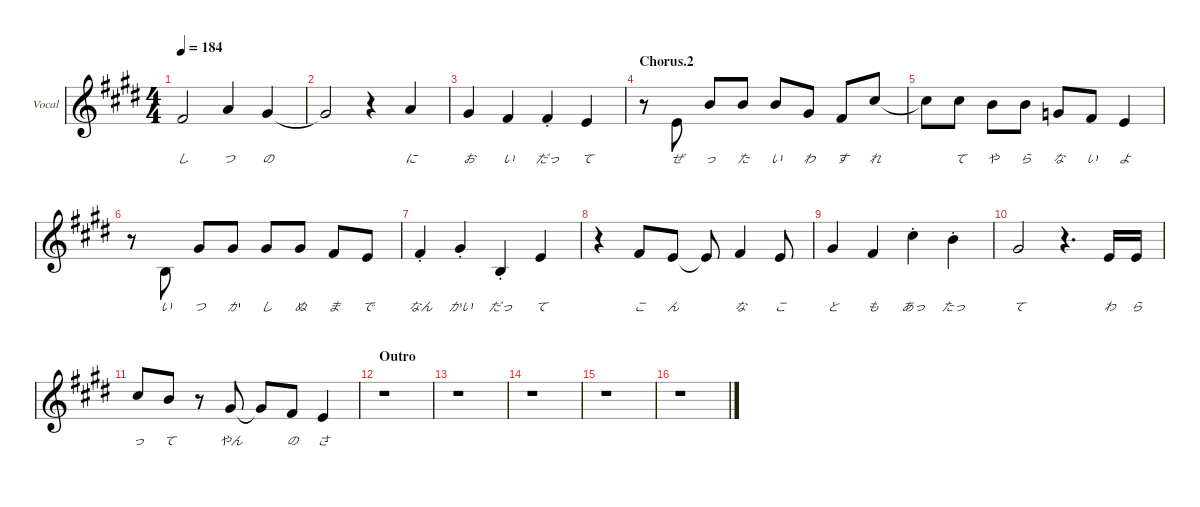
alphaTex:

\defaultSystemsLayout 4
\hideDynamics
\bracketExtendMode nobrackets
\firstSystemTrackNameOrientation horizontal
\track ("Vocal" "Vocal") {defaultSystemsLayout 4 mute instrument lead7fifths}
\staff {score}
\tuning (E4 B3 G3 D3 A2 E2)
\ts (4 4)
\tempo 184
\clef g2
\scale
0.231105
\ks e
2.1{acc #}.2{lyrics (0 "し") lyrics (1 "") lyrics (2 "") lyrics (3 "") lyrics (4 "") dy f beam Up} 5.1{acc forcenatural}.4{lyrics (0 "つ") lyrics (1 "") lyrics (2 "") lyrics (3 "") lyrics (4 "") beam Up} 4.1{acc #}.4{lyrics (0 "の") lyrics (1 "") lyrics (2 "") lyrics (3 "") lyrics (4 "") beam Up} |
\scale
0.231105 4.1{t acc #}.2{beam Up} r.4{beam Down} 5.1{acc forcenatural}.4{lyrics (0 "に") lyrics (1 "") lyrics (2 "") lyrics (3 "") lyrics (4 "") beam Up} |
\scale
0.235526 4.1{acc #}.4{lyrics (0 "お") lyrics (1 "") lyrics (2 "") lyrics (3 "") lyrics (4 "") beam Up} 2.1{acc #}.4{lyrics (0 "い") lyrics (1 "") lyrics (2 "") lyrics (3 "") lyrics (4 "") beam Up} 2.1{st acc #}.4{lyrics (0 "だっ") lyrics (1 "") lyrics (2 "") lyrics (3 "") lyrics (4 "") beam Up} 0.1{acc forcenatural}.4{lyrics (0 "て") lyrics (1 "") lyrics (2 "") lyrics (3 "") lyrics (4 "") beam Up} |
\section ("" "Chorus.2")
\scale
0.302263 r.8{beam Down} 0.1{acc forcenatural}.8{lyrics (0 "ぜ") lyrics (1 "") lyrics (2 "") lyrics (3 "") lyrics (4 "") beam Up} 7.1{acc forcenatural}.8{lyrics (0 "っ") lyrics (1 "") lyrics (2 "") lyrics (3 "") lyrics (4 "") beam Up} 7.1{acc forcenatural}.8{lyrics (0 "た") lyrics (1 "") lyrics (2 "") lyrics (3 "") lyrics (4 "") beam Up} 7.1{acc forcenatural}.8{lyrics (0 "い") lyrics (1 "") lyrics (2 "") lyrics (3 "") lyrics (4 "") beam Up} 4.1{acc #}.8{lyrics (0 "わ") lyrics (1 "") lyrics (2 "") lyrics (3 "") lyrics (4 "") beam Up} 2.1{acc #}.8{lyrics (0 "す") lyrics (1 "") lyrics (2 "") lyrics (3 "") lyrics (4 "") beam Up} 9.1{acc #}.8{lyrics (0 "れ") lyrics (1 "") lyrics (2 "") lyrics (3 "") lyrics (4 "") beam Up} |
\scale
0.231105 9.1{t acc #}.8{beam Down} 9.1{acc #}.8{lyrics (0 "て") lyrics (1 "") lyrics (2 "") lyrics (3 "") lyrics (4 "") beam Down} 7.1{acc forcenatural}.8{lyrics (0 "や") lyrics (1 "") lyrics (2 "") lyrics (3 "") lyrics (4 "") beam Down} 7.1{acc forcenatural}.8{lyrics (0 "ら") lyrics (1 "") lyrics (2 "") lyrics (3 "") lyrics (4 "") beam Down} 3.1{acc forcenatural}.8{lyrics (0 "な") lyrics (1 "") lyrics (2 "") lyrics (3 "") lyrics (4 "") beam Up} 2.1{acc #}.8{lyrics (0 "い") lyrics (1 "") lyrics (2 "") lyrics (3 "") lyrics (4 "") beam Up} 0.1{acc forcenatural}.4{lyrics (0 "よ") lyrics (1 "") lyrics (2 "") lyrics (3 "") lyrics (4 "") beam Up} |
\scale
0.231105 r.8{beam Down} 0.2{acc forcenatural}.8{lyrics (0 "い") lyrics (1 "") lyrics (2 "") lyrics (3 "") lyrics (4 "") beam Up} 4.1{acc #}.8{lyrics (0 "つ") lyrics (1 "") lyrics (2 "") lyrics (3 "") lyrics (4 "") beam Up} 4.1{acc #}.8{lyrics (0 "か") lyrics (1 "") lyrics (2 "") lyrics (3 "") lyrics (4 "") beam Up} 4.1{acc #}.8{lyrics (0 "し") lyrics (1 "") lyrics (2 "") lyrics (3 "") lyrics (4 "") beam Up} 4.1{acc #}.8{lyrics (0 "ぬ") lyrics (1 "") lyrics (2 "") lyrics (3 "") lyrics (4 "") beam Up} 2.1{acc #}.8{lyrics (0 "ま") lyrics (1 "") lyrics (2 "") lyrics (3 "") lyrics (4 "") beam Up} 0.1{acc forcenatural}.8{lyrics (0 "で") lyrics (1 "") lyrics (2 "") lyrics (3 "") lyrics (4 "") beam Up} |
\scale
0.235527 2.1{st acc #}.4{lyrics (0 "なん") lyrics (1 "") lyrics (2 "") lyrics (3 "") lyrics (4 "") beam Up} 4.1{st acc #}.4{lyrics (0 "かい") lyrics (1 "") lyrics (2 "") lyrics (3 "") lyrics (4 "") beam Up} 0.2{st acc forcenatural}.4{lyrics (0 "だっ") lyrics (1 "") lyrics (2 "") lyrics (3 "") lyrics (4 "") beam Up} 0.1{acc forcenatural}.4{lyrics (0 "て") lyrics (1 "") lyrics (2 "") lyrics (3 "") lyrics (4 "") beam Up} |
\scale
0.302263 r.4{beam Down} 2.1{acc #}.8{lyrics (0 "こ") lyrics (1 "") lyrics (2 "") lyrics (3 "") lyrics (4 "") beam Up} 0.1{acc forcenatural}.8{lyrics (0 "ん") lyrics (1 "") lyrics (2 "") lyrics (3 "") lyrics (4 "") beam Up} 0.1{t acc forcenatural}.8{beam Up} 2.1{acc #}.4{lyrics (0 "な") lyrics (1 "") lyrics (2 "") lyrics (3 "") lyrics (4 "") beam Up} 0.1{acc forcenatural}.8{lyrics (0 "こ") lyrics (1 "") lyrics (2 "") lyrics (3 "") lyrics (4 "") beam Up} |
\scale
0.231105 4.1{acc #}.4{lyrics (0 "と") lyrics (1 "") lyrics (2 "") lyrics (3 "") lyrics (4 "") beam Up} 2.1{acc #}.4{lyrics (0 "も") lyrics (1 "") lyrics (2 "") lyrics (3 "") lyrics (4 "") beam Up} 9.1{st acc #}.4{lyrics (0 "あっ") lyrics (1 "") lyrics (2 "") lyrics (3 "") lyrics (4 "") beam Down} 7.1{st acc forcenatural}.4{lyrics (0 "たっ") lyrics (1 "") lyrics (2 "") lyrics (3 "") lyrics (4 "") beam Down} |
\scale
0.231105 4.1{acc #}.2{lyrics (0 "て") lyrics (1 "") lyrics (2 "") lyrics (3 "") lyrics (4 "") beam Up} r.4{d beam Down} 0.1{acc forcenatural}.16{lyrics (0 "わ") lyrics (1 "") lyrics (2 "") lyrics (3 "") lyrics (4 "") beam Up} 0.1{acc forcenatural}.16{lyrics (0 "ら") lyrics (1 "") lyrics (2 "") lyrics (3 "") lyrics (4 "") beam Up} |
\scale
0.235527 9.1{acc #}.8{lyrics (0 "っ") lyrics (1 "") lyrics (2 "") lyrics (3 "") lyrics (4 "") beam Up} 7.1{acc forcenatural}.8{lyrics (0 "て") lyrics (1 "") lyrics (2 "") lyrics (3 "") lyrics (4 "") beam Up} r.8{beam Up} 4.1{acc #}.8{lyrics (0 "やん") lyrics (1 "") lyrics (2 "") lyrics (3 "") lyrics (4 "") beam Up} 4.1{t acc #}.8{beam Up} 2.1{acc #}.8{lyrics (0 "の") lyrics (1 "") lyrics (2 "") lyrics (3 "") lyrics (4 "") beam Up} 0.1{acc forcenatural}.4{lyrics (0 "さ") lyrics (1 "") lyrics (2 "") lyrics (3 "") lyrics (4 "") beam Up} |
\section ("" "Outro")
\scale
0.303368 r.1{beam Down} |
\scale
0.23 r.1{beam Down} |
\scale
0.231106 r.1{beam Down} |
\scale
0.235526 r.1{beam Down} |
\scale
0.303368 r.1{beam Down}
